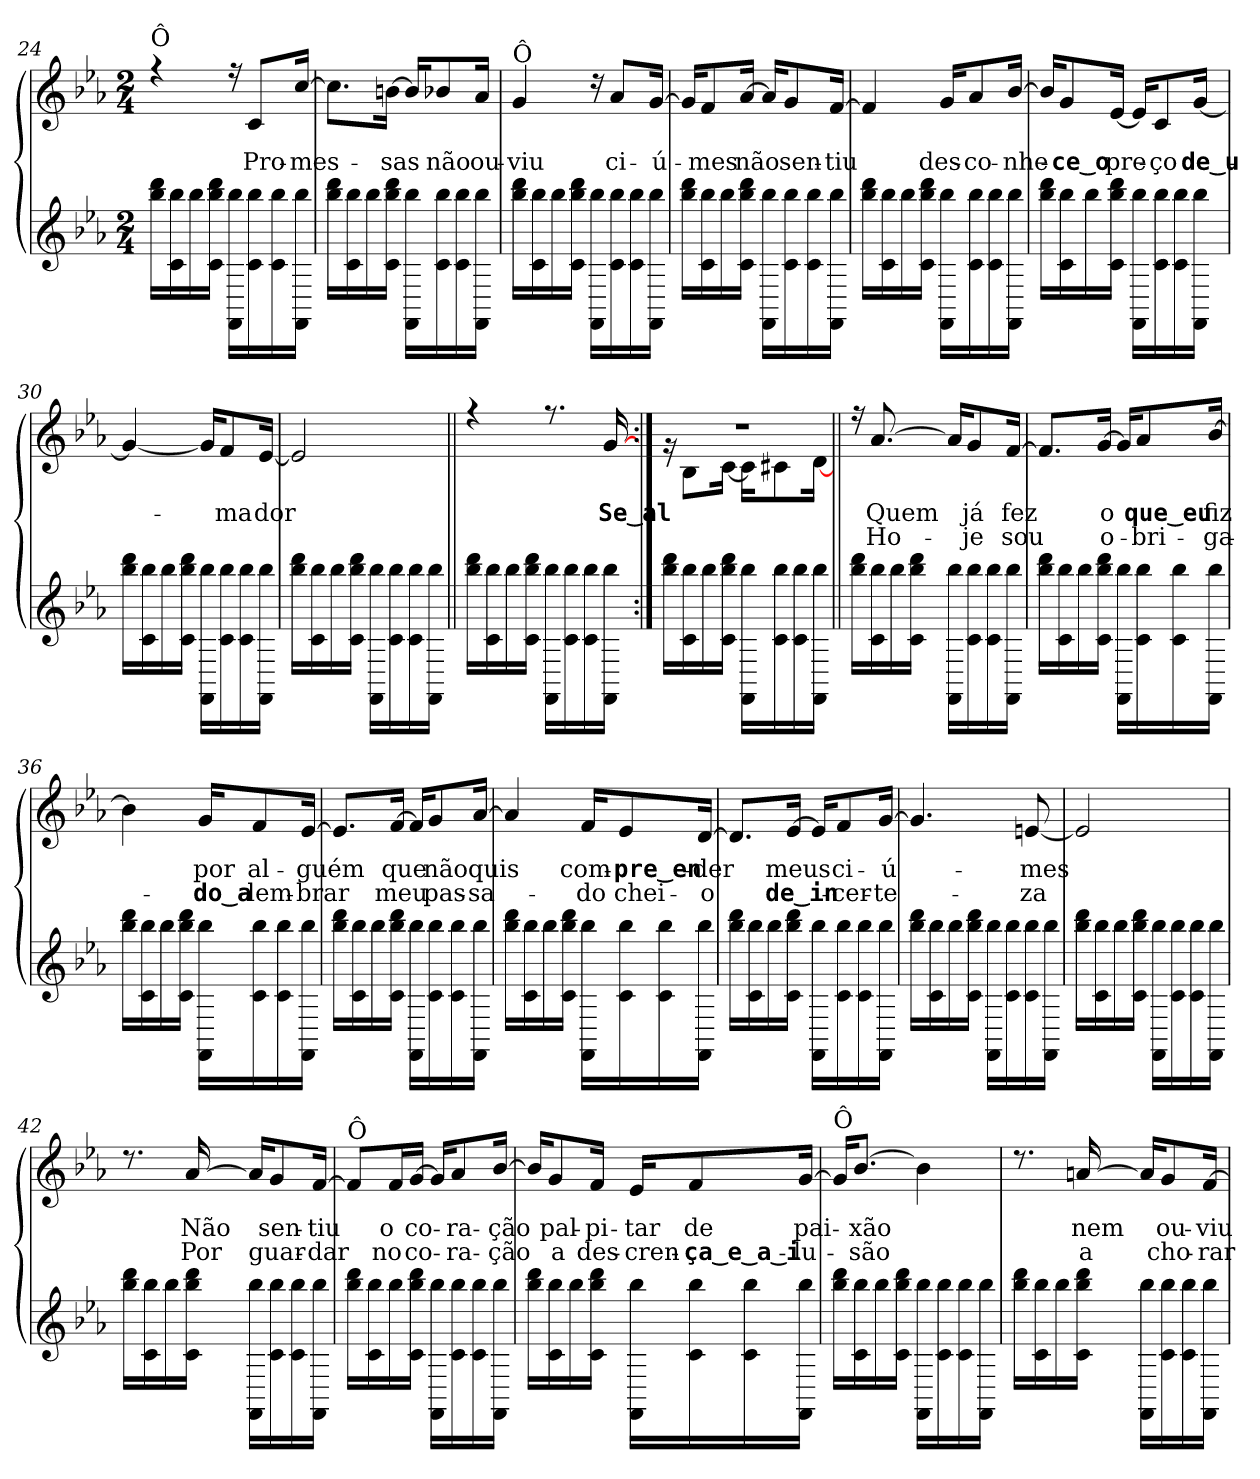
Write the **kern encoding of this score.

**kern	**kern	**text	**text
*part2	*part1	*part1	*part1
*staff2	*staff1	*staff1	*staff1
*clefG2	*clefG2	*	*
*k[b-e-a-]	*k[b-e-a-]	*	*
*E-:	*E-:	*	*
*M2/4	*M2/4	*	*
=24	=24	=24	=24
*	*^	*	*
!	!LO:TX:a:t=Ô	!	!	!
16bb-\ 16ddd\LL	4ree	2ryy	.	.
16c\ 16bb-\	.	.	.	.
16bb-\	.	.	.	.
16c\ 16bb-\ 16ddd\JJ	.	.	.	.
16FF\ 16bb-\LL	16r	.	.	.
!	!	!	!LO:LY:b	!
16c\ 16bb-\	8c/L	.	Pro-	.
16c\ 16bb-\	.	.	.	.
!	!	!	!LO:LY:b	!
16FF\ 16bb-\JJ	[>16cc/Jk	.	-mes-	.
=25	=25	=25	=25	=25
16bb-\ 16ddd\LL	8.cc\L]	2ryy	.	.
16c\ 16bb-\	.	.	.	.
16bb-\	.	.	.	.
!	!	!	!LO:LY:b	!
16c\ 16bb-\ 16ddd\JJ	[<16bn\Jk	.	-sas	.
16FF\ 16bb-\LL	16b/KL]	.	.	.
!	!	!	!LO:LY:b	!
16c\ 16bb-\	8b-X/	.	não	.
16c\ 16bb-\	.	.	.	.
!	!	!	!LO:LY:b	!
16FF\ 16bb-\JJ	16a-/Jk	.	ou-	.
!!LO:LB:g=z	!!
=26	=26	=26	=26	=26
!	!LO:TX:a:t=Ô	!	!	!
!	!	!	!LO:LY:b	!
16bb-\ 16ddd\LL	4g/	2ryy	-viu	.
16c\ 16bb-\	.	.	.	.
16bb-\	.	.	.	.
16c\ 16bb-\ 16ddd\JJ	.	.	.	.
16FF\ 16bb-\LL	16rdd	.	.	.
!	!	!	!LO:LY:b	!
16c\ 16bb-\	8a-/L	.	ci-	.
16c\ 16bb-\	.	.	.	.
!	!	!	!LO:LY:b	!
16FF\ 16bb-\JJ	[>16g/Jk	.	-ú-	.
=27	=27	=27	=27	=27
16bb-\ 16ddd\LL	16g/KL]	2ryy	.	.
!	!	!	!LO:LY:b	!
16c\ 16bb-\	8f/	.	-mes	.
16bb-\	.	.	.	.
!	!	!	!LO:LY:b	!
16c\ 16bb-\ 16ddd\JJ	[>16a-/Jk	.	não	.
16FF\ 16bb-\LL	16a-/KL]	.	.	.
!	!	!	!LO:LY:b	!
16c\ 16bb-\	8g/	.	sen-	.
16c\ 16bb-\	.	.	.	.
!	!	!	!LO:LY:b	!
16FF\ 16bb-\JJ	[>16f/Jk	.	-tiu	.
=28	=28	=28	=28	=28
16bb-\ 16ddd\LL	4f/]	2ryy	.	.
16c\ 16bb-\	.	.	.	.
16bb-\	.	.	.	.
16c\ 16bb-\ 16ddd\JJ	.	.	.	.
!	!	!	!LO:LY:b	!
16FF\ 16bb-\LL	16g/KL	.	des-	.
!	!	!	!LO:LY:b	!
16c\ 16bb-\	8a-/	.	-co-	.
16c\ 16bb-\	.	.	.	.
!	!	!	!LO:LY:b	!
16FF\ 16bb-\JJ	[>16b-/Jk	.	-nhe-	.
=29	=29	=29	=29	=29
16bb-\ 16ddd\LL	16b-/KL]	4ryy	.	.
!	!	!	!LO:LY:b	!
16c\ 16bb-\	8g/	.	-ce‿o	.
16bb-\	.	.	.	.
!	!	!	!LO:LY:b	!
16c\ 16bb-\ 16ddd\JJ	[>16e-/Jk	.	pre-	.
16FF\ 16bb-\LL	16e-/KL]	4ryy	.	.
!	!	!	!LO:LY:b	!
16c\ 16bb-\	8c/	.	-ço	.
16c\ 16bb-\	.	.	.	.
!	!	!	!LO:LY:b	!
16FF\ 16bb-\JJ	[>16g/Jk	.	de‿u-	.
!!LO:LB:g=z	!!
=30	=30	=30	=30	=30
16bb-\ 16ddd\LL	4g/_	4ryy	.	.
16c\ 16bb-\	.	.	.	.
16bb-\	.	.	.	.
16c\ 16bb-\ 16ddd\JJ	.	.	.	.
16FF\ 16bb-\LL	16g/KL]	4ryy	.	.
!	!	!	!LO:LY:b	!
16c\ 16bb-\	8f/	.	-ma	.
16c\ 16bb-\	.	.	.	.
!	!	!	!LO:LY:b	!
16FF\ 16bb-\JJ	[>16e-/Jk	.	dor	.
=31	=31	=31	=31	=31
16bb-\ 16ddd\LL	2e-/]	2ryy	.	.
16c\ 16bb-\	.	.	.	.
16bb-\	.	.	.	.
16c\ 16bb-\ 16ddd\JJ	.	.	.	.
16FF\ 16bb-\LL	.	.	.	.
16c\ 16bb-\	.	.	.	.
16c\ 16bb-\	.	.	.	.
16FF\ 16bb-\JJ	.	.	.	.
=32||	=32||	=32||	=32||	=32||
16bb-\ 16ddd\LL	4ree	2ryy	.	.
16c\ 16bb-\	.	.	.	.
16bb-\	.	.	.	.
16c\ 16bb-\ 16ddd\JJ	.	.	.	.
16FF\ 16bb-\LL	8.ree	.	.	.
16c\ 16bb-\	.	.	.	.
16c\ 16bb-\	.	.	.	.
!	!	!	!LO:LY:b	!
16FF\ 16bb-\JJ	[>16g/	.	Se‿al	.
*	*v	*v	*	*
=33:|!	=33:|!	=33:|!	=33:|!
!	!LO:N:vis=1	!	!
*	*^	*	*
*	*	*^	*	*
16bb-\ 16ddd\LL	2r	16rf	2ryy	.	.
16c\ 16bb-\	.	8B-!\L	.	.	.
16bb-\	.	.	.	.	.
16c\ 16bb-\ 16ddd\JJ	.	[<16c!\Jk	.	.	.
16FF\ 16bb-\LL	.	16c!\KL]	.	.	.
16c\ 16bb-\	.	8c#X!\	.	.	.
16c\ 16bb-\	.	.	.	.	.
16FF\ 16bb-\JJ	.	[<16d!\Jk	.	.	.
*	*	*v	*v	*	*
!!LO:LB:g=z
=34||	=34||	=34||	=34||	=34||
16bb-\ 16ddd\LL	16ree	2ryy	.	.
!	!	!	!LO:LY:b	!LO:LY:b
16c\ 16bb-\	[>8.a-/	.	Quem	Ho-
16bb-\	.	.	.	.
16c\ 16bb-\ 16ddd\JJ	.	.	.	.
16FF\ 16bb-\LL	16a-/KL]	.	.	.
!	!	!	!LO:LY:b	!LO:LY:b
16c\ 16bb-\	8g/	.	já	-je
16c\ 16bb-\	.	.	.	.
!	!	!	!LO:LY:b	!LO:LY:b
16FF\ 16bb-\JJ	[>16f/Jk	.	fez	sou
=35	=35	=35	=35	=35
16bb-\ 16ddd\LL	8.f/L]	2ryy	.	.
16c\ 16bb-\	.	.	.	.
16bb-\	.	.	.	.
!	!	!	!LO:LY:b	!LO:LY:b
16c\ 16bb-\ 16ddd\JJ	[>16g/Jk	.	o	o-
16FF\ 16bb-\LL	16g/KL]	.	.	.
!	!	!	!LO:LY:b	!LO:LY:b
16c\ 16bb-\	8a-/	.	que‿eu	-bri-
16c\ 16bb-\	.	.	.	.
!	!	!	!LO:LY:b	!LO:LY:b
16FF\ 16bb-\JJ	[>16b-/Jk	.	fiz	-ga-
=36	=36	=36	=36	=36
16bb-\ 16ddd\LL	4b-\]	2ryy	.	.
16c\ 16bb-\	.	.	.	.
16bb-\	.	.	.	.
16c\ 16bb-\ 16ddd\JJ	.	.	.	.
!	!	!	!LO:LY:b	!LO:LY:b
16FF\ 16bb-\LL	16g/KL	.	por	-do‿a
!	!	!	!LO:LY:b	!LO:LY:b
16c\ 16bb-\	8f/	.	al-	lem-
16c\ 16bb-\	.	.	.	.
!	!	!	!LO:LY:b	!LO:LY:b
16FF\ 16bb-\JJ	[>16e-/Jk	.	-guém	-brar
=37	=37	=37	=37	=37
16bb-\ 16ddd\LL	8.e-/L]	2ryy	.	.
16c\ 16bb-\	.	.	.	.
16bb-\	.	.	.	.
!	!	!	!LO:LY:b	!LO:LY:b
16c\ 16bb-\ 16ddd\JJ	[>16f/Jk	.	que	meu
16FF\ 16bb-\LL	16f/KL]	.	.	.
!	!	!	!LO:LY:b	!LO:LY:b
16c\ 16bb-\	8g/	.	não	pas-
16c\ 16bb-\	.	.	.	.
!	!	!	!LO:LY:b	!LO:LY:b
16FF\ 16bb-\JJ	[>16a-/Jk	.	quis	-sa-
!!LO:PB:g=z	!!
=38	=38	=38	=38	=38
16bb-\ 16ddd\LL	4a-/]	2ryy	.	.
16c\ 16bb-\	.	.	.	.
16bb-\	.	.	.	.
16c\ 16bb-\ 16ddd\JJ	.	.	.	.
!	!	!	!LO:LY:b	!LO:LY:b
16FF\ 16bb-\LL	16f/KL	.	com-	-do
!	!	!	!LO:LY:b	!LO:LY:b
16c\ 16bb-\	8e-/	.	-pre‿en-	chei-
16c\ 16bb-\	.	.	.	.
!	!	!	!LO:LY:b	!LO:LY:b
16FF\ 16bb-\JJ	[>16d/Jk	.	-der	-o
=39	=39	=39	=39	=39
16bb-\ 16ddd\LL	8.d/L]	2ryy	.	.
16c\ 16bb-\	.	.	.	.
16bb-\	.	.	.	.
!	!	!	!LO:LY:b	!LO:LY:b
16c\ 16bb-\ 16ddd\JJ	[>16e-/Jk	.	meus	de‿in-
16FF\ 16bb-\LL	16e-/KL]	.	.	.
!	!	!	!LO:LY:b	!LO:LY:b
16c\ 16bb-\	8f/	.	ci-	-cer-
16c\ 16bb-\	.	.	.	.
!	!	!	!LO:LY:b	!LO:LY:b
16FF\ 16bb-\JJ	[>16g/Jk	.	-ú-	-te-
=40	=40	=40	=40	=40
16bb-\ 16ddd\LL	4.g/]	4ryy	.	.
16c\ 16bb-\	.	.	.	.
16bb-\	.	.	.	.
16c\ 16bb-\ 16ddd\JJ	.	.	.	.
16FF\ 16bb-\LL	.	4ryy	.	.
16c\ 16bb-\	.	.	.	.
!	!	!	!LO:LY:b	!LO:LY:b
16c\ 16bb-\	[>8en/	.	-mes	-za
16FF\ 16bb-\JJ	.	.	.	.
=41	=41	=41	=41	=41
16bb-\ 16ddd\LL	2e/]	4ryy	.	.
16c\ 16bb-\	.	.	.	.
16bb-\	.	.	.	.
16c\ 16bb-\ 16ddd\JJ	.	.	.	.
16FF\ 16bb-\LL	.	4ryy	.	.
16c\ 16bb-\	.	.	.	.
16c\ 16bb-\	.	.	.	.
16FF\ 16bb-\JJ	.	.	.	.
!!LO:LB:g=z	!!
=42	=42	=42	=42	=42
16bb-\ 16ddd\LL	8.r	2ryy	.	.
16c\ 16bb-\	.	.	.	.
16bb-\	.	.	.	.
!	!	!	!LO:LY:b	!LO:LY:b
16c\ 16bb-\ 16ddd\JJ	[>16a-/	.	Não	Por
16FF\ 16bb-\LL	16a-/KL]	.	.	.
!	!	!	!LO:LY:b	!LO:LY:b
16c\ 16bb-\	8g/	.	sen-	guar-
16c\ 16bb-\	.	.	.	.
!	!	!	!LO:LY:b	!LO:LY:b
16FF\ 16bb-\JJ	[>16f/Jk	.	-tiu	-dar
=43	=43	=43	=43	=43
!	!LO:TX:a:t=Ô	!	!	!
16bb-\ 16ddd\LL	8f/L]	2ryy	.	.
16c\ 16bb-\	.	.	.	.
!	!	!	!LO:LY:b	!LO:LY:b
16bb-\	16f/L	.	o	no
!	!	!	!LO:LY:b	!LO:LY:b
16c\ 16bb-\ 16ddd\JJ	[>16g/JJ	.	co-	co-
16FF\ 16bb-\LL	16g/KL]	.	.	.
!	!	!	!LO:LY:b	!LO:LY:b
16c\ 16bb-\	8a-/	.	-ra-	-ra-
16c\ 16bb-\	.	.	.	.
!	!	!	!LO:LY:b	!LO:LY:b
16FF\ 16bb-\JJ	[>16b-/Jk	.	-ção	-ção
=44	=44	=44	=44	=44
16bb-\ 16ddd\LL	16b-/KL]	2ryy	.	.
!	!	!	!LO:LY:b	!LO:LY:b
16c\ 16bb-\	8g/	.	pal-	a
16bb-\	.	.	.	.
!	!	!	!LO:LY:b	!LO:LY:b
16c\ 16bb-\ 16ddd\JJ	16f/Jk	.	-pi-	des-
!	!	!	!LO:LY:b	!LO:LY:b
16FF\ 16bb-\LL	16e-/KL	.	-tar	-cren-
!	!	!	!LO:LY:b	!LO:LY:b
16c\ 16bb-\	8f/	.	de	-ça‿e‿a‿i-
16c\ 16bb-\	.	.	.	.
!	!	!	!LO:LY:b	!LO:LY:b
16FF\ 16bb-\JJ	[>16g/Jk	.	pai-	-lu-
=45	=45	=45	=45	=45
!	!LO:TX:a:t=Ô	!	!	!
16bb-\ 16ddd\LL	16g/KL]	2ryy	.	.
!	!	!	!LO:LY:b	!LO:LY:b
16c\ 16bb-\	[>8.b-/J	.	-xão	-são
16bb-\	.	.	.	.
16c\ 16bb-\ 16ddd\JJ	.	.	.	.
16FF\ 16bb-\LL	4b-\]	.	.	.
16c\ 16bb-\	.	.	.	.
16c\ 16bb-\	.	.	.	.
16FF\ 16bb-\JJ	.	.	.	.
!!LO:LB:g=z	!!
=46	=46	=46	=46	=46
16bb-\ 16ddd\LL	8.r	2ryy	.	.
16c\ 16bb-\	.	.	.	.
16bb-\	.	.	.	.
!	!	!	!LO:LY:b	!LO:LY:b
16c\ 16bb-\ 16ddd\JJ	[>16an/	.	nem	a
16FF\ 16bb-\LL	16a/KL]	.	.	.
!	!	!	!LO:LY:b	!LO:LY:b
16c\ 16bb-\	8g/	.	ou-	cho-
16c\ 16bb-\	.	.	.	.
!	!	!	!LO:LY:b	!LO:LY:b
16FF\ 16bb-\JJ	[>16f/Jk	.	-viu	-rar
*	*v	*v	*	*
=	=	=	=
*-	*-	*-	*-
